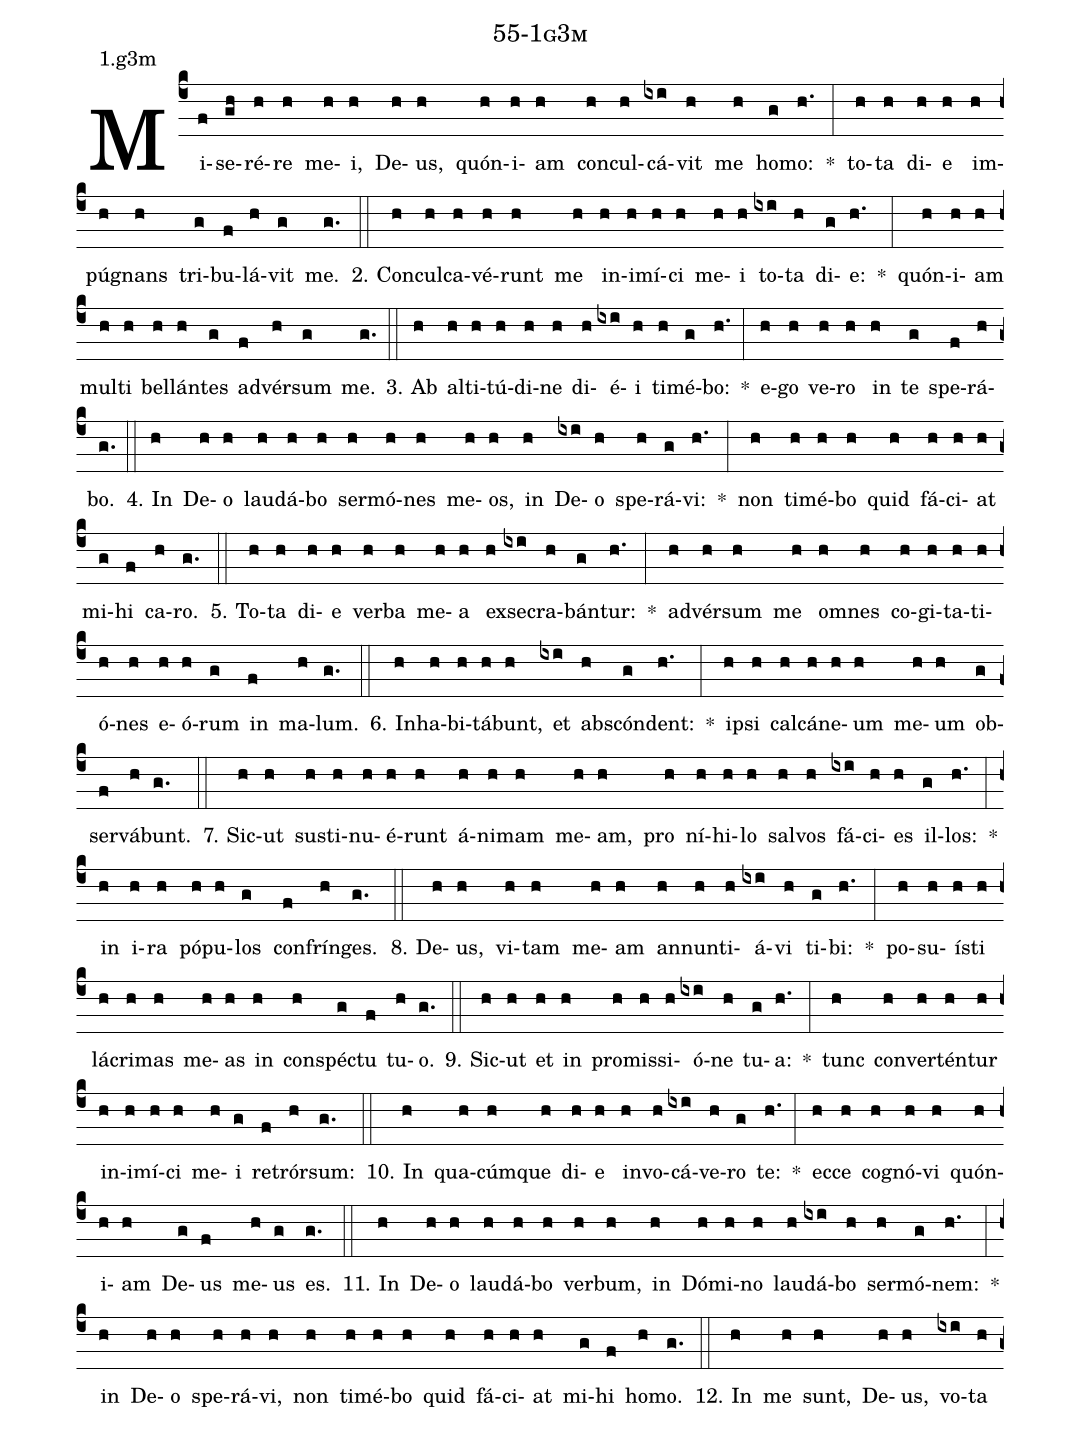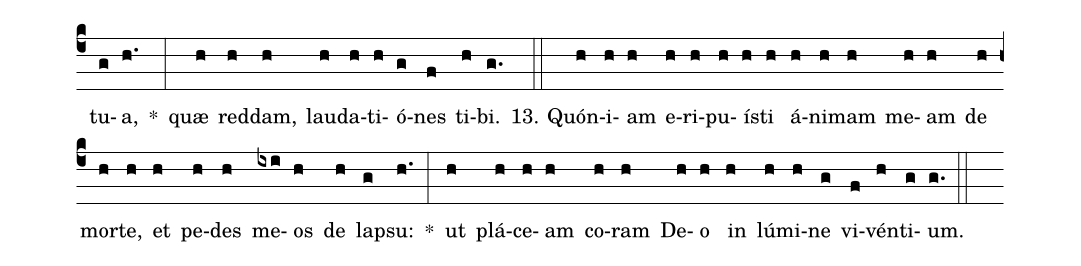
name: 55-1g3m;
annotation: 1.g3m;
%%
(c4)Mi(f)se(gh)ré(h)re(h) me(h)i,(h) De(h)us,(h) quón(h)i(h)am(h) con(h)cul(h)cá(ixi)vit(h) me(h) ho(g)mo:(h.) *(:) to(h)ta(h) di(h)e(h) im(h)pú(h)gnans(h) tri(g)bu(f)lá(h)vit(g) me.(g.) (::)
2. Con(h)cul(h)ca(h)vé(h)runt(h) me(h) in(h)i(h)mí(h)ci(h) me(h)i(h) to(ixi)ta(h) di(g)e:(h.) *(:) quón(h)i(h)am(h) mul(h)ti(h) bel(h)lán(h)tes(g) ad(f)vér(h)sum(g) me.(g.) (::)
3. Ab(h) al(h)ti(h)tú(h)di(h)ne(h) di(h)é(ixi)i(h) ti(h)mé(g)bo:(h.) *(:) e(h)go(h) ve(h)ro(h) in(h) te(g) spe(f)rá(h)bo.(g.) (::)
4. In(h) De(h)o(h) lau(h)dá(h)bo(h) ser(h)mó(h)nes(h) me(h)os,(h) in(h) De(ixi)o(h) spe(h)rá(g)vi:(h.) *(:) non(h) ti(h)mé(h)bo(h) quid(h) fá(h)ci(h)at(h) mi(g)hi(f) ca(h)ro.(g.) (::)
5. To(h)ta(h) di(h)e(h) ver(h)ba(h) me(h)a(h) ex(h)se(ixi)cra(h)bán(g)tur:(h.) *(:) ad(h)vér(h)sum(h) me(h) om(h)nes(h) co(h)gi(h)ta(h)ti(h)ó(h)nes(h) e(h)ó(h)rum(g) in(f) ma(h)lum.(g.) (::)
6. In(h)ha(h)bi(h)tá(h)bunt,(h) et(ixi) abs(h)cón(g)dent:(h.) *(:) ip(h)si(h) cal(h)cá(h)ne(h)um(h) me(h)um(h) ob(g)ser(f)vá(h)bunt.(g.) (::)
7. Sic(h)ut(h) sus(h)ti(h)nu(h)é(h)runt(h) á(h)ni(h)mam(h) me(h)am,(h) pro(h) ní(h)hi(h)lo(h) sal(h)vos(h) fá(ixi)ci(h)es(h) il(g)los:(h.) *(:) in(h) i(h)ra(h) pó(h)pu(h)los(g) con(f)frín(h)ges.(g.) (::)
8. De(h)us,(h) vi(h)tam(h) me(h)am(h) an(h)nun(h)ti(h)á(ixi)vi(h) ti(g)bi:(h.) *(:) po(h)su(h)ís(h)ti(h) lá(h)cri(h)mas(h) me(h)as(h) in(h) con(h)spéc(g)tu(f) tu(h)o.(g.) (::)
9. Sic(h)ut(h) et(h) in(h) pro(h)mis(h)si(h)ó(ixi)ne(h) tu(g)a:(h.) *(:) tunc(h) con(h)ver(h)tén(h)tur(h) in(h)i(h)mí(h)ci(h) me(h)i(g) re(f)trór(h)sum:(g.) (::)
10. In(h) qua(h)cúm(h)que(h) di(h)e(h) in(h)vo(h)cá(ixi)ve(h)ro(g) te:(h.) *(:) ec(h)ce(h) co(h)gnó(h)vi(h) quón(h)i(h)am(h) De(g)us(f) me(h)us(g) es.(g.) (::)
11. In(h) De(h)o(h) lau(h)dá(h)bo(h) ver(h)bum,(h) in(h) Dó(h)mi(h)no(h) lau(h)dá(ixi)bo(h) ser(h)mó(g)nem:(h.) *(:) in(h) De(h)o(h) spe(h)rá(h)vi,(h) non(h) ti(h)mé(h)bo(h) quid(h) fá(h)ci(h)at(h) mi(g)hi(f) ho(h)mo.(g.) (::)
12. In(h) me(h) sunt,(h) De(h)us,(h) vo(ixi)ta(h) tu(g)a,(h.) *(:) quæ(h) red(h)dam,(h) lau(h)da(h)ti(h)ó(g)nes(f) ti(h)bi.(g.) (::)
13. Quón(h)i(h)am(h) e(h)ri(h)pu(h)ís(h)ti(h) á(h)ni(h)mam(h) me(h)am(h) de(h) mor(h)te,(h) et(h) pe(h)des(h) me(ixi)os(h) de(h) lap(g)su:(h.) *(:) ut(h) plá(h)ce(h)am(h) co(h)ram(h) De(h)o(h) in(h) lú(h)mi(h)ne(g) vi(f)vén(h)ti(g)um.(g.) (::)
